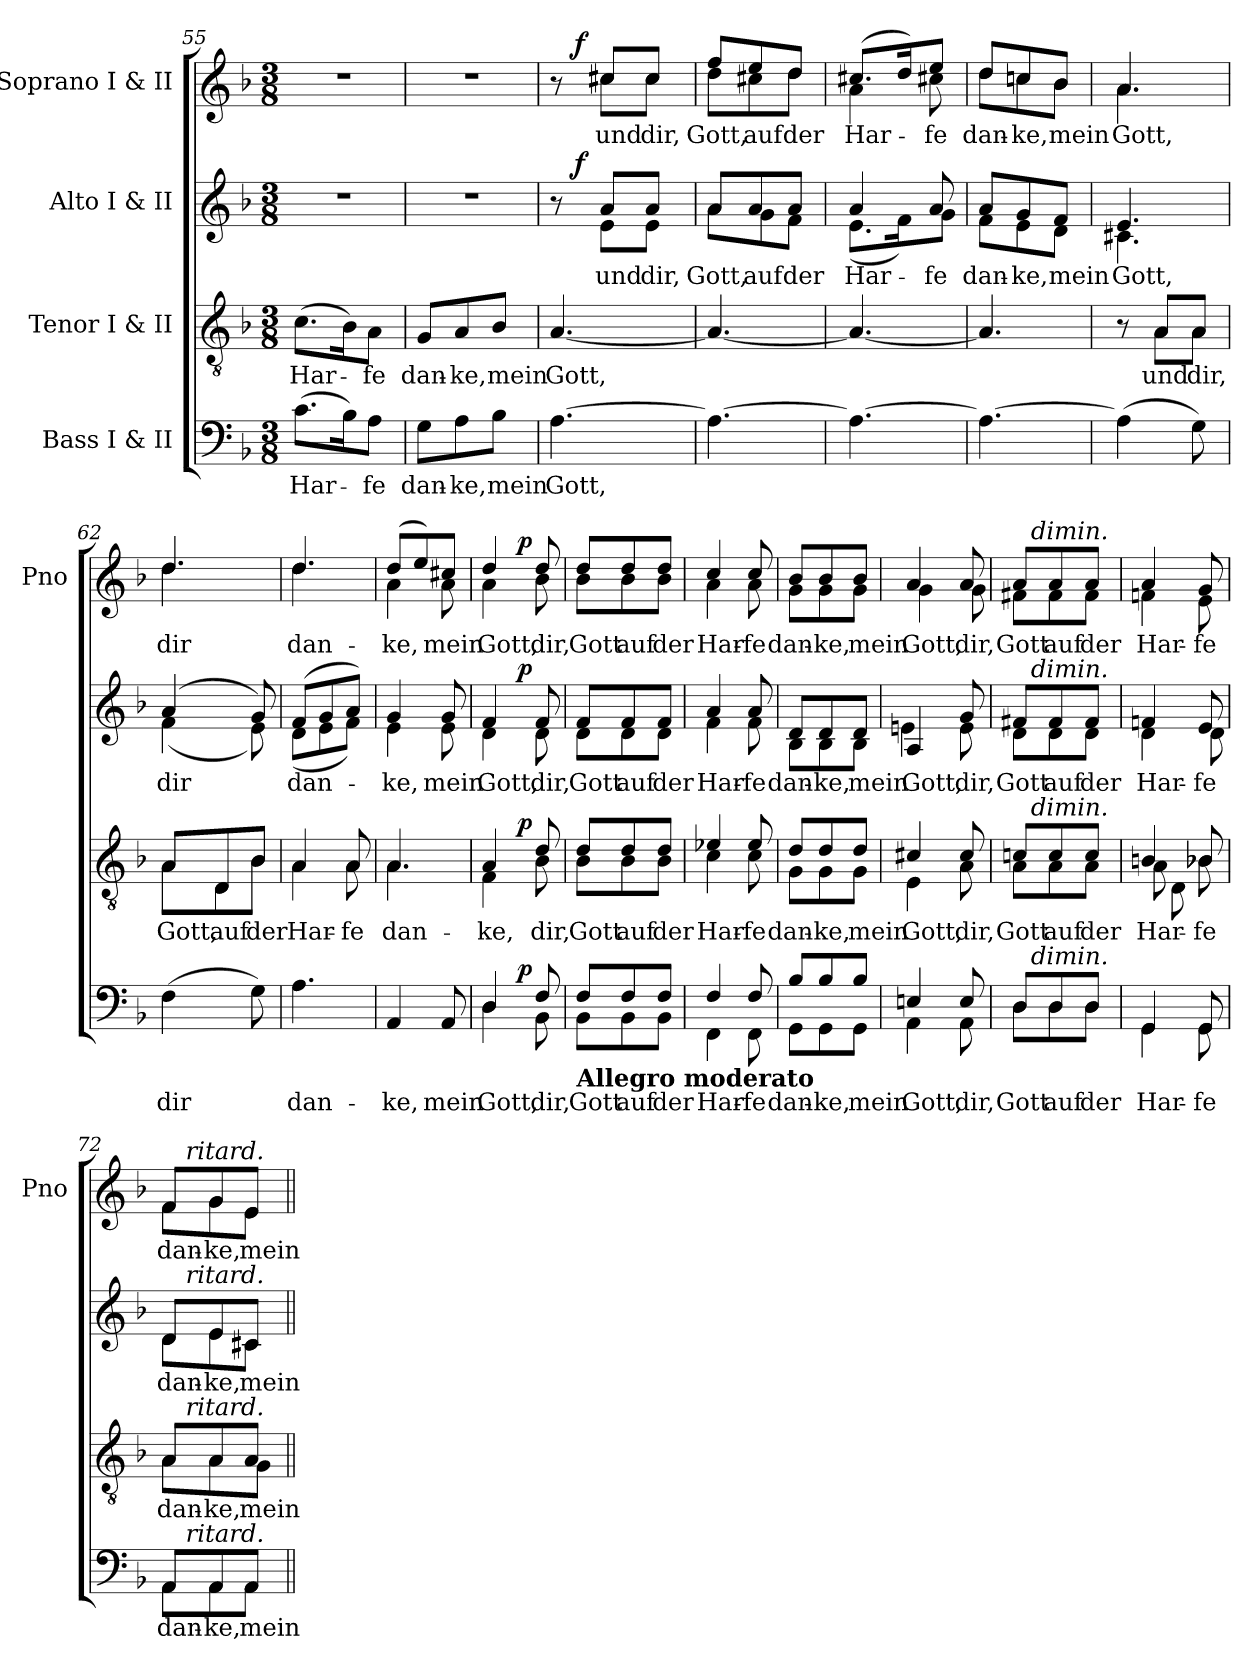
**kern	**text	**dynam	**kern	**text	**dynam	**kern	**text	**dynam	**kern	**text	**dynam
*part4	*part4	*part4	*part3	*part3	*part3	*part2	*part2	*part2	*part1	*part1	*part1
*staff4	*staff4	*staff4	*staff3	*staff3	*staff3	*staff2	*staff2	*staff2	*staff1	*staff1	*staff1
*I"Bass I & II	*	*	*I"Tenor I & II	*	*	*I"Alto I & II	*	*	*I"Soprano I & II	*	*
*	*	*	*	*	*	*	*	*	*I'Pno	*	*
*clefF4	*	*	*clefGv2	*	*	*clefG2	*	*	*clefG2	*	*
*k[b-]	*	*	*k[b-]	*	*	*k[b-]	*	*	*k[b-]	*	*
*d:	*	*	*d:	*	*	*d:	*	*	*d:	*	*
*M3/8	*	*	*M3/8	*	*	*M3/8	*	*	*M3/8	*	*
=55	=55	=55	=55	=55	=55	=55	=55	=55	=55	=55	=55
(8.c\L	Har-	.	(8.c\L	Har-	.	4.r	.	.	4.r	.	.
16B-\k)	.	.	16B-\k)	.	.	.	.	.	.	.	.
8A\J	-fe	.	8A\J	-fe	.	.	.	.	.	.	.
=56	=56	=56	=56	=56	=56	=56	=56	=56	=56	=56	=56
8G\L	dan-	.	8G/L	dan-	.	4.r	.	.	4.r	.	.
8A\	-ke,	.	8A/	-ke,	.	.	.	.	.	.	.
8B-\J	mein	.	8B-/J	mein	.	.	.	.	.	.	.
=57	=57	=57	=57	=57	=57	=57	=57	=57	=57	=57	=57
*	*	*	*	*	*	*^	*	*	*^	*	*
*	*	*	*	*	*	*	*^	*	*	*	*^	*	*
[4.A\	Gott,	.	[4.A/	Gott,	.	8r	8ryy	16ryy	.	.	8r	8ryy	16ryy	.	.
!	!	!	!	!	!	!	!	!	!	!LO:DY:a	!	!	!	!	!LO:DY:a
.	.	.	.	.	.	.	.	4ryy	.	f	.	.	4ryy	.	f
.	.	.	.	.	.	8a/L	8e\L	.	und	.	8cc#X/L	8cc#X\L	.	und	.
.	.	.	.	.	.	8a/J	8e\J	.	dir,	.	8cc#/J	8cc#\J	.	dir,	.
.	.	.	.	.	.	.	.	16ryy	.	.	.	.	16ryy	.	.
*	*	*	*	*	*	*	*v	*v	*	*	*	*	*	*	*
*	*	*	*	*	*	*	*	*	*	*	*v	*v	*	*
=58	=58	=58	=58	=58	=58	=58	=58	=58	=58	=58	=58	=58	=58
4.A\_	.	.	4.A/_	.	.	8a/L	8a\L	Gott,	.	8ff/L	8dd\L	Gott,	.
.	.	.	.	.	.	8a/	8g\	auf	.	8ee/	8cc#X\	auf	.
.	.	.	.	.	.	8a/J	8f\J	der	.	8dd/J	8dd\J	der	.
!!LO:PB:g=z	!!
=59	=59	=59	=59	=59	=59	=59	=59	=59	=59	=59	=59	=59	=59
4.A\_	.	.	4.A/_	.	.	4a/	(8.e\L	Har-	.	(8.cc#X/L	4a\	Har-	.
.	.	.	.	.	.	.	16f\k)	.	.	16dd/k)	.	.	.
.	.	.	.	.	.	8a/	8g\J	-fe	.	8ee/J	8cc#X\	-fe	.
=60	=60	=60	=60	=60	=60	=60	=60	=60	=60	=60	=60	=60	=60
4.A\_	.	.	4.A/]	.	.	8a/L	8f\L	dan-	.	8dd/L	8dd\L	dan-	.
.	.	.	.	.	.	8g/	8e\	-ke,	.	8ccn/	8ccn\	-ke,	.
.	.	.	.	.	.	8f/J	8d\J	mein	.	8b-/J	8b-\J	mein	.
=61	=61	=61	=61	=61	=61	=61	=61	=61	=61	=61	=61	=61	=61
*	*	*	*^	*	*	*	*	*	*	*	*	*	*
(4A\]	.	.	8r	8ryy	.	.	4.e/	4.c#X\	Gott,	.	4.a/	4.a\	Gott,	.
.	.	.	8A/L	8A\L	und	.	.	.	.	.	.	.	.	.
8G\)	.	.	8A/J	8A\J	dir,	.	.	.	.	.	.	.	.	.
=62	=62	=62	=62	=62	=62	=62	=62	=62	=62	=62	=62	=62	=62	=62
(4F\	dir	.	8A/L	8A\L	Gott,	.	(4a/	(4f\	dir	.	4.dd/	4.dd\	dir	.
.	.	.	8D/	8D\	auf	.	.	.	.	.	.	.	.	.
8G\)	.	.	8B-/J	8B-\J	der	.	8g/)	8e\)	.	.	.	.	.	.
=63	=63	=63	=63	=63	=63	=63	=63	=63	=63	=63	=63	=63	=63	=63
4.A\	dan-	.	4A/	4A\	Har-	.	(8f/L	(8d\L	dan-	.	4.dd/	4.dd\	dan-	.
.	.	.	.	.	.	.	8g/	8e\	.	.	.	.	.	.
.	.	.	8A/	8A\	-fe	.	8a/J)	8f\J)	.	.	.	.	.	.
=64	=64	=64	=64	=64	=64	=64	=64	=64	=64	=64	=64	=64	=64	=64
4AA/	-ke,	.	4.A/	4.A\	dan-	.	4g/	4e\	-ke,	.	(8dd/L	4a\	-ke,	.
.	.	.	.	.	.	.	.	.	.	.	8ee/)	.	.	.
8AA/	mein	.	.	.	.	.	8g/	8e\	mein	.	8cc#X/J	8a\	mein	.
=65	=65	=65	=65	=65	=65	=65	=65	=65	=65	=65	=65	=65	=65	=65
*^	*	*	*	*^	*	*	*	*^	*	*	*	*^	*	*
*	*^	*	*	*	*	*	*	*	*	*	*	*	*	*	*	*	*	*
4D/	4D\	8.ryy	Gott,	.	4A/	4F\	8.ryy	-ke,	.	4f/	4d\	8.ryy	Gott,	.	4dd/	4a\	8.ryy	Gott,	.
!	!	!	!	!LO:DY:a	!	!	!	!	!LO:DY:a	!	!	!	!	!LO:DY:a	!	!	!	!	!LO:DY:a
.	.	8.ryy	.	p	.	.	8.ryy	.	p	.	.	8.ryy	.	p	.	.	8.ryy	.	p
8F/	8BB-\	.	dir,	.	8d/	8B-\	.	dir,	.	8f/	8d\	.	dir,	.	8dd/	8b-\	.	dir,	.
!!LO:LB:g=z
=66	=66	=66	=66	=66	=66	=66	=66	=66	=66	=66	=66	=66	=66	=66	=66	=66	=66	=66	=66
!LO:TX:b:B:t=Allegro moderato	!	!	!	!	!	!	!	!	!	!	!	!	!	!	!	!	!	!	!
*	*v	*v	*	*	*	*	*	*	*	*	*v	*v	*	*	*	*v	*v	*	*
*	*	*	*	*	*v	*v	*	*	*	*	*	*	*	*	*	*
8F/L	8BB-\L	Gott	.	8d/L	8B-\L	Gott	.	8f/L	8d\L	Gott	.	8dd/L	8b-\L	Gott	.
8F/	8BB-\	auf	.	8d/	8B-\	auf	.	8f/	8d\	auf	.	8dd/	8b-\	auf	.
8F/J	8BB-\J	der	.	8d/J	8B-\J	der	.	8f/J	8d\J	der	.	8dd/J	8b-\J	der	.
=67	=67	=67	=67	=67	=67	=67	=67	=67	=67	=67	=67	=67	=67	=67	=67
4F/	4FF\	Har-	.	4e-X/	4c\	Har-	.	4a/	4f\	Har-	.	4cc/	4a\	Har-	.
8F/	8FF\	-fe	.	8e-/	8c\	-fe	.	8a/	8f\	-fe	.	8cc/	8a\	-fe	.
=68	=68	=68	=68	=68	=68	=68	=68	=68	=68	=68	=68	=68	=68	=68	=68
8B-/L	8GG\L	dan-	.	8d/L	8G\L	dan-	.	8d/L	8B-\L	dan-	.	8b-/L	8g\L	dan-	.
8B-/	8GG\	-ke,	.	8d/	8G\	-ke,	.	8d/	8B-\	-ke,	.	8b-/	8g\	-ke,	.
8B-/J	8GG\J	mein	.	8d/J	8G\J	mein	.	8d/J	8B-\J	mein	.	8b-/J	8g\J	mein	.
=69	=69	=69	=69	=69	=69	=69	=69	=69	=69	=69	=69	=69	=69	=69	=69
4En/	4AA\	Gott,	.	4c#X/	4E\	Gott,	.	4A/	4en\	Gott,	.	4a/	4g\	Gott,	.
8E/	8AA\	dir,	.	8c#/	8A\	dir,	.	8g/	8e\	dir,	.	8a/	8g\	dir,	.
=70	=70	=70	=70	=70	=70	=70	=70	=70	=70	=70	=70	=70	=70	=70	=70
*	*^	*	*	*	*^	*	*	*	*^	*	*	*	*^	*	*
8D/L	8D\L	16ryy	Gott	.	8cn/L	8A\L	16ryy	Gott	.	8f#X/L	8d\L	16ryy	Gott	.	8a/L	8f#X\L	16ryy	Gott	.
!	!	!	!	!	!	!	!	!	!	!	!	!	!	!	!	!	!LO:TX:a:i:t=dimin.	!	!
!	!	!	!	!	!	!	!	!	!	!	!	!LO:TX:a:i:t=dimin.	!	!	!	!	!	!	!
!	!	!	!	!	!	!	!LO:TX:a:i:t=dimin.	!	!	!	!	!	!	!	!	!	!	!	!
!	!	!LO:TX:a:i:t=dimin.	!	!	!	!	!	!	!	!	!	!	!	!	!	!	!	!	!
.	.	4ryy	.	.	.	.	4ryy	.	.	.	.	4ryy	.	.	.	.	4ryy	.	.
8D/	8D\	.	auf	.	8c/	8A\	.	auf	.	8f#/	8d\	.	auf	.	8a/	8f#\	.	auf	.
8D/J	8D\J	.	der	.	8c/J	8A\J	.	der	.	8f#/J	8d\J	.	der	.	8a/J	8f#\J	.	der	.
.	.	16ryy	.	.	.	.	16ryy	.	.	.	.	16ryy	.	.	.	.	16ryy	.	.
*	*v	*v	*	*	*	*	*	*	*	*	*v	*v	*	*	*	*v	*v	*	*
*	*	*	*	*	*v	*v	*	*	*	*	*	*	*	*	*	*
=71	=71	=71	=71	=71	=71	=71	=71	=71	=71	=71	=71	=71	=71	=71	=71
4GG/	4GG\	Har-	.	4Bn/	8A\	Har-	.	4fn/	4d\	Har-	.	4a/	4fn\	Har-	.
.	.	.	.	.	8D\	.	.	.	.	.	.	.	.	.	.
8GG/	8GG\	-fe	.	8B-X/	8B-\	-fe	.	8e/	8d\	-fe	.	8g/	8e\	-fe	.
=72	=72	=72	=72	=72	=72	=72	=72	=72	=72	=72	=72	=72	=72	=72	=72
*	*^	*	*	*	*^	*	*	*	*^	*	*	*	*^	*	*
8AA/L	8AA\L	16ryy	dan-	.	8A/L	8A\L	16ryy	dan-	.	8d/L	8d\L	16ryy	dan-	.	8f/L	8f\L	16ryy	dan-	.
!	!	!	!	!	!	!	!	!	!	!	!	!	!	!	!	!	!LO:TX:a:i:t=ritard.	!	!
!	!	!	!	!	!	!	!	!	!	!	!	!LO:TX:a:i:t=ritard.	!	!	!	!	!	!	!
!	!	!	!	!	!	!	!LO:TX:a:i:t=ritard.	!	!	!	!	!	!	!	!	!	!	!	!
!	!	!LO:TX:a:i:t=ritard.	!	!	!	!	!	!	!	!	!	!	!	!	!	!	!	!	!
.	.	4ryy	.	.	.	.	4ryy	.	.	.	.	4ryy	.	.	.	.	4ryy	.	.
8AA/	8AA\	.	-ke,	.	8A/	8A\	.	-ke,	.	8e/	8e\	.	-ke,	.	8g/	8g\	.	-ke,	.
8AA/J	8AA\J	.	mein	.	8A/J	8G\J	.	mein	.	8c#X/J	8c#X\J	.	mein	.	8e/J	8e\J	.	mein	.
.	.	16ryy	.	.	.	.	16ryy	.	.	.	.	16ryy	.	.	.	.	16ryy	.	.
*v	*v	*v	*	*	*	*	*	*	*	*v	*v	*v	*	*	*v	*v	*v	*	*
*	*	*	*v	*v	*v	*	*	*	*	*	*	*	*
=||	=||	=||	=||	=||	=||	=||	=||	=||	=||	=||	=||
*-	*-	*-	*-	*-	*-	*-	*-	*-	*-	*-	*-
